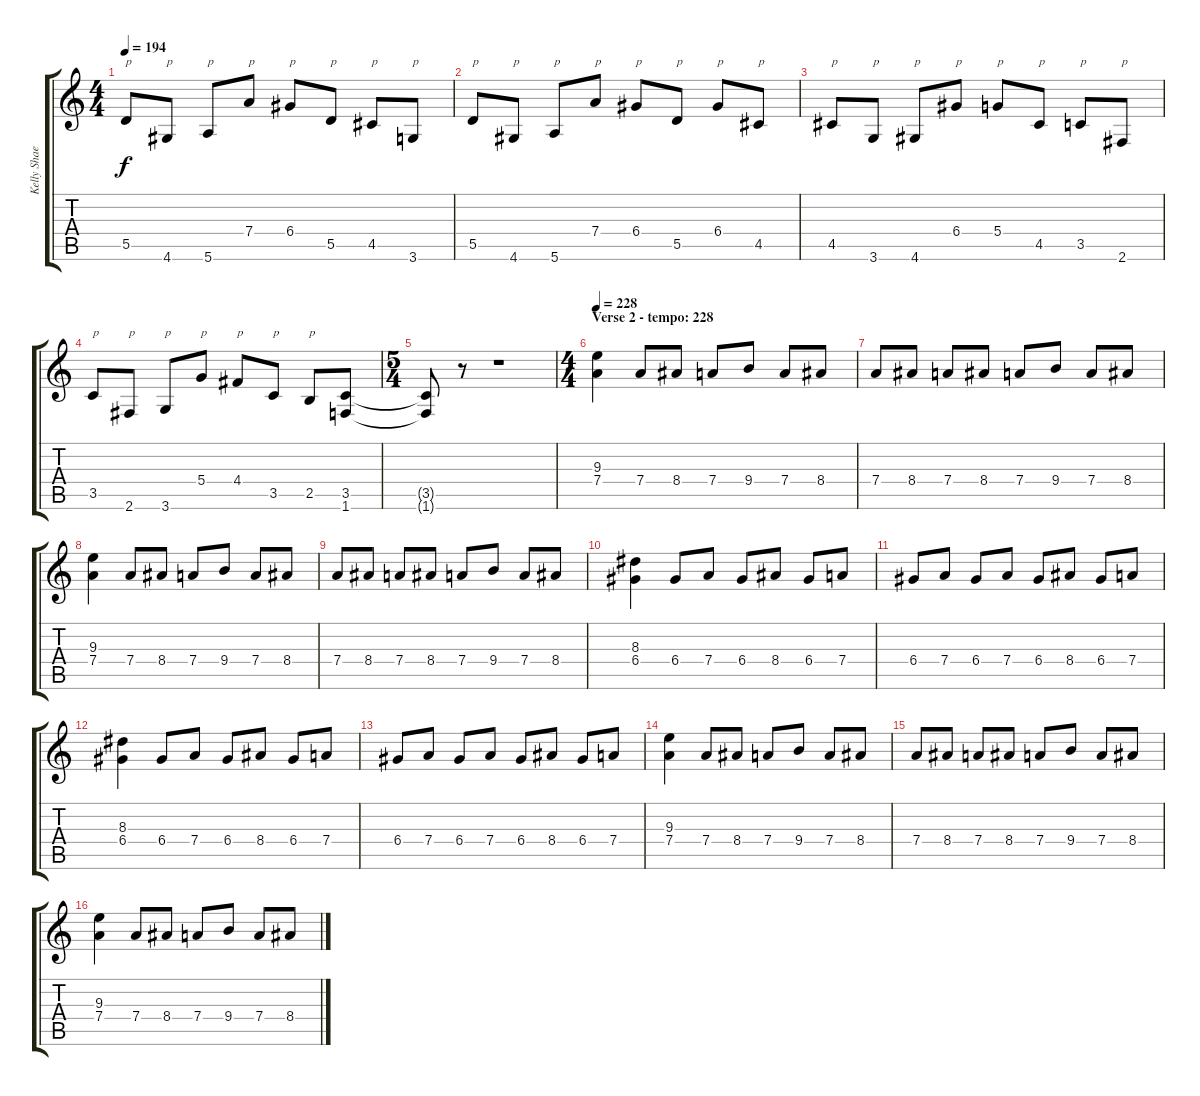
\track ("Kelly Shaefer" "Kelly Shae") {instrument distortionguitar}
\staff {score tabs}
\tuning (E4 B3 G3 D3 A2 E2) {hide}
\ts (4 4)
\tempo 194
\clef g2
\ks c
5.5.8{txt "p" dy f} 4.6.8{txt "p"} 5.6.8{txt "p"} 7.4.8{txt "p"} 6.4.8{txt "p"} 5.5.8{txt "p"} 4.5.8{txt "p"} 3.6.8{txt "p"} |
5.5.8{txt "p"} 4.6.8{txt "p"} 5.6.8{txt "p"} 7.4.8{txt "p"} 6.4.8{txt "p"} 5.5.8{txt "p"} 6.4.8{txt "p"} 4.5.8{txt "p"} |
4.5.8{txt "p"} 3.6.8{txt "p"} 4.6.8{txt "p"} 6.4.8{txt "p"} 5.4.8{txt "p"} 4.5.8{txt "p"} 3.5.8{txt "p"} 2.6.8{txt "p"} |
3.5.8{txt "p"} 2.6.8{txt "p"} 3.6.8{txt "p"} 5.4.8{txt "p"} 4.4.8{txt "p"} 3.5.8{txt "p"} 2.5.8{txt "p"} (3.5 1.6).8 |
\ts (5 4)
(3.5{t} 1.6{t}).8 r.8 r.1 |
\ts (4 4)
\section ("" "Verse 2 - tempo: 228")
\tempo 228
(9.3 7.4).4 7.4.8 8.4.8 7.4.8 9.4.8 7.4.8 8.4.8 |
7.4.8 8.4.8 7.4.8 8.4.8 7.4.8 9.4.8 7.4.8 8.4.8 |
(9.3 7.4).4 7.4.8 8.4.8 7.4.8 9.4.8 7.4.8 8.4.8 |
7.4.8 8.4.8 7.4.8 8.4.8 7.4.8 9.4.8 7.4.8 8.4.8 |
(8.3 6.4).4 6.4.8 7.4.8 6.4.8 8.4.8 6.4.8 7.4.8 |
6.4.8 7.4.8 6.4.8 7.4.8 6.4.8 8.4.8 6.4.8 7.4.8 |
(8.3 6.4).4 6.4.8 7.4.8 6.4.8 8.4.8 6.4.8 7.4.8 |
6.4.8 7.4.8 6.4.8 7.4.8 6.4.8 8.4.8 6.4.8 7.4.8 |
(9.3 7.4).4 7.4.8 8.4.8 7.4.8 9.4.8 7.4.8 8.4.8 |
7.4.8 8.4.8 7.4.8 8.4.8 7.4.8 9.4.8 7.4.8 8.4.8 |
(9.3 7.4).4 7.4.8 8.4.8 7.4.8 9.4.8 7.4.8 8.4.8
